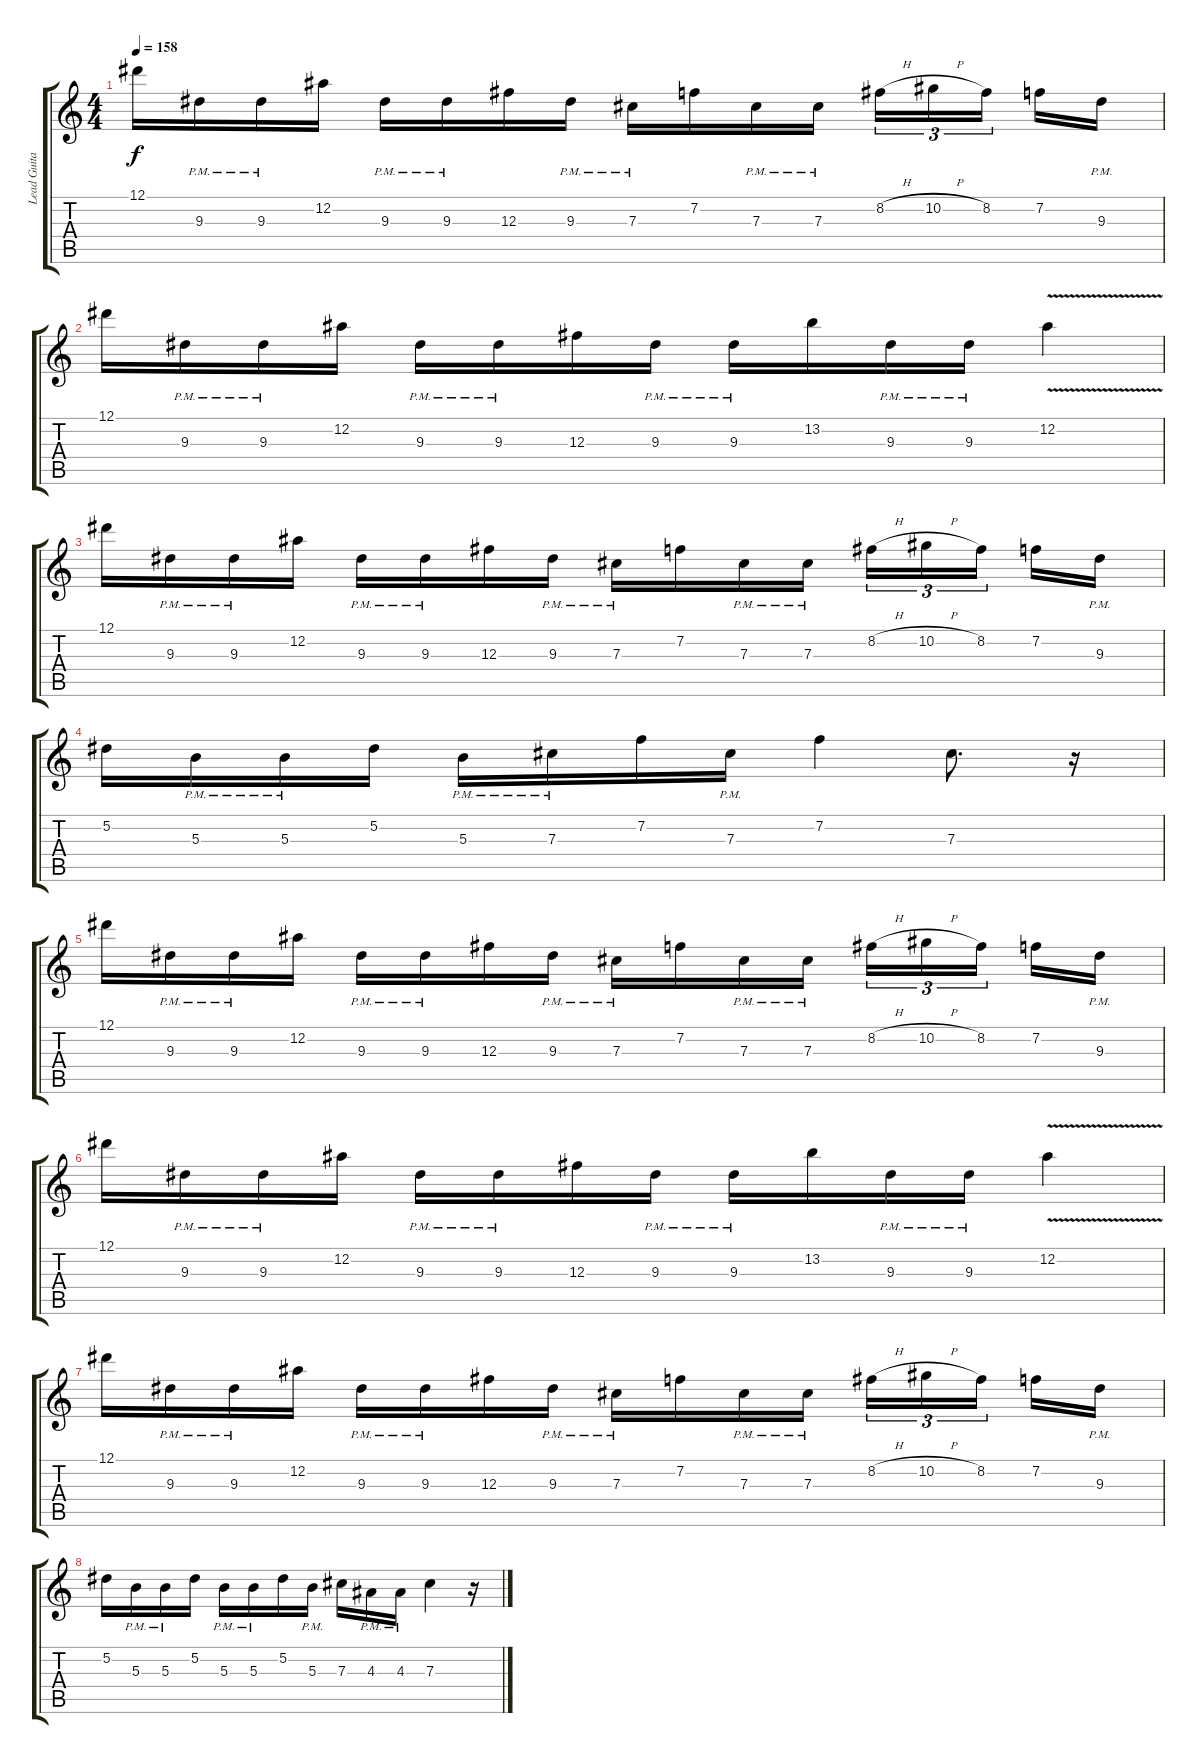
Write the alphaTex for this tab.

\track ("Lead Guitar" "Lead Guita") {instrument distortionguitar}
\staff {score tabs}
\tuning (Eb4 Bb3 Gb3 Db3 Ab2 Eb2) {hide}
\ts (4 4)
\tempo 158
\clef g2
\ks c
12.1.16{dy f} 9.3{pm}.16 9.3{pm}.16 12.2.16 9.3{pm}.16 9.3{pm}.16 12.3.16 9.3{pm}.16 7.3{pm}.16 7.2.16 7.3{pm}.16 7.3{pm}.16 8.2{h}.16{tu (3 2)} 10.2{h}.16{tu (3 2)} 8.2.16{tu (3 2) beam splitsecondary} 7.2.16 9.3{pm}.16 |
12.1.16 9.3{pm}.16 9.3{pm}.16 12.2.16 9.3{pm}.16 9.3{pm}.16 12.3.16 9.3{pm}.16 9.3{pm}.16 13.2.16 9.3{pm}.16 9.3{pm}.16 12.2{v}.4 |
12.1.16 9.3{pm}.16 9.3{pm}.16 12.2.16 9.3{pm}.16 9.3{pm}.16 12.3.16 9.3{pm}.16 7.3{pm}.16 7.2.16 7.3{pm}.16 7.3{pm}.16 8.2{h}.16{tu (3 2)} 10.2{h}.16{tu (3 2)} 8.2.16{tu (3 2) beam splitsecondary} 7.2.16 9.3{pm}.16 |
5.2.16 5.3{pm}.16 5.3{pm}.16 5.2.16 5.3{pm}.16 7.3{pm}.16 7.2.16 7.3{pm}.16 7.2.4 7.3.8{d} r.16 |
12.1.16 9.3{pm}.16 9.3{pm}.16 12.2.16 9.3{pm}.16 9.3{pm}.16 12.3.16 9.3{pm}.16 7.3{pm}.16 7.2.16 7.3{pm}.16 7.3{pm}.16 8.2{h}.16{tu (3 2)} 10.2{h}.16{tu (3 2)} 8.2.16{tu (3 2) beam splitsecondary} 7.2.16 9.3{pm}.16 |
12.1.16 9.3{pm}.16 9.3{pm}.16 12.2.16 9.3{pm}.16 9.3{pm}.16 12.3.16 9.3{pm}.16 9.3{pm}.16 13.2.16 9.3{pm}.16 9.3{pm}.16 12.2{v}.4 |
12.1.16 9.3{pm}.16 9.3{pm}.16 12.2.16 9.3{pm}.16 9.3{pm}.16 12.3.16 9.3{pm}.16 7.3{pm}.16 7.2.16 7.3{pm}.16 7.3{pm}.16 8.2{h}.16{tu (3 2)} 10.2{h}.16{tu (3 2)} 8.2.16{tu (3 2) beam splitsecondary} 7.2.16 9.3{pm}.16 |
5.2.16 5.3{pm}.16 5.3{pm}.16 5.2.16 5.3{pm}.16 5.3{pm}.16 5.2.16 5.3{pm}.16 7.3.16 4.3{pm}.16 4.3{pm}.16 7.3.4 r.16
